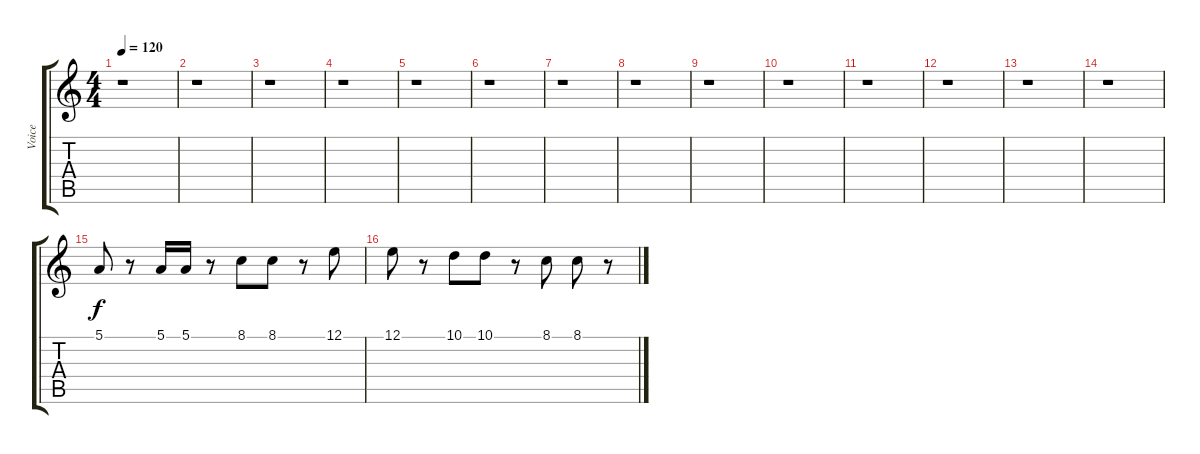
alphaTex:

\track ("Voice" "Voice") {instrument altosax}
\staff {score tabs}
\tuning (E4 B3 G3 D3 A2 E2) {hide}
\ts (4 4)
\tempo 120
\clef g2
\ks c
r.1{dy f} |
r.1 |
r.1 |
r.1 |
r.1 |
r.1 |
r.1 |
r.1 |
r.1 |
r.1 |
r.1 |
r.1 |
r.1 |
r.1 |
5.1.8 r.8 5.1.16 5.1.16 r.8 8.1.8 8.1.8 r.8 12.1.8 |
12.1.8 r.8 10.1.8 10.1.8 r.8 8.1.8 8.1.8 r.8
